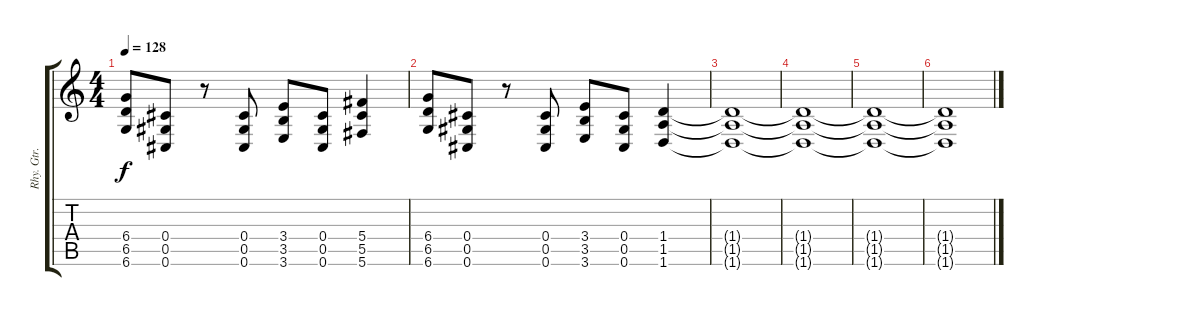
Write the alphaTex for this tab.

\track ("Rhy. Gtr. 2" "Rhy. Gtr. ") {instrument distortionguitar}
\staff {score tabs}
\tuning (Eb4 Bb3 Gb3 Db3 Ab2 Db2) {hide}
\ts (4 4)
\tempo 128
\clef g2
\ks c
(6.4 6.5 6.6).8{dy f} (0.4 0.5 0.6).8 r.8 (0.4 0.5 0.6).8 (3.4 3.5 3.6).8 (0.4 0.5 0.6).8 (5.4 5.5 5.6).4 |
(6.4 6.5 6.6).8 (0.4 0.5 0.6).8 r.8 (0.4 0.5 0.6).8 (3.4 3.5 3.6).8 (0.4 0.5 0.6).8 (1.4 1.5 1.6).4 |
(1.4{t} 1.5{t} 1.6{t}).1 |
(1.4{t} 1.5{t} 1.6{t}).1 |
(1.4{t} 1.5{t} 1.6{t}).1 |
(1.4{t} 1.5{t} 1.6{t}).1
